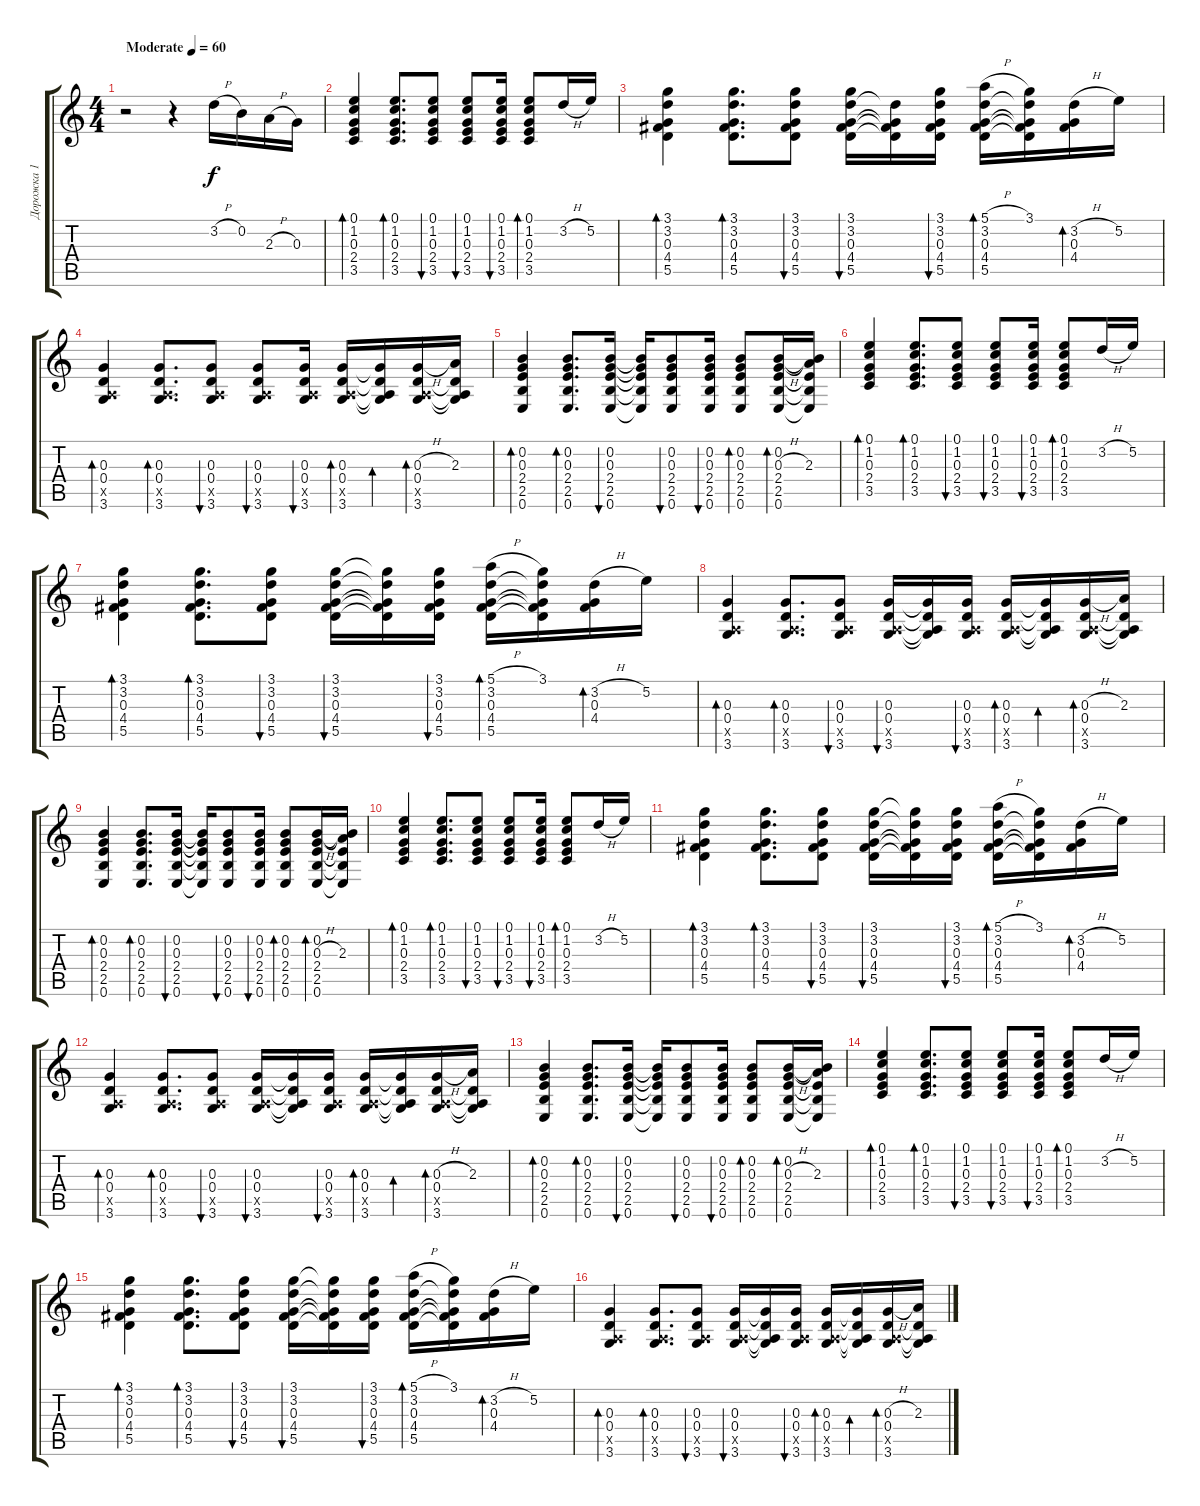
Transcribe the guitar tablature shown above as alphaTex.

\track ("Дорожка 1" "Дорожка 1") {instrument acousticguitarsteel}
\staff {score tabs}
\tuning (E4 B3 G3 D3 A2 E2) {hide}
\ts (4 4)
\tempo (60 "Moderate")
\clef g2
\ks c
r.2{dy f instrument acousticguitarsteel} r.4 3.2{h}.16 0.2.16 2.3{h}.16 0.3.16 |
(0.1 1.2 0.3 2.4 3.5).4{bd 60} (0.1 1.2 0.3 2.4 3.5).8{d bd 60} (0.1 1.2 0.3 2.4 3.5).8{bu 60} (0.1 1.2 0.3 2.4 3.5).8{bu 60} (0.1 1.2 0.3 2.4 3.5).16{bu 60} (0.1 1.2 0.3 2.4 3.5).8{bd 60} 3.2{h}.16 5.2.16 |
(3.1 3.2 0.3 4.4 5.5).4{bd 60} (3.1 3.2 0.3 4.4 5.5).8{d bd 60} (3.1 3.2 0.3 4.4 5.5).8{bu 60} (3.1 3.2 0.3 4.4 5.5).16{bu 60} (3.2{t} 0.3{t} 4.4{t} 5.5{t}).16 (3.1 3.2 0.3 4.4 5.5).16{bu 60} (5.1{h} 3.2 0.3 4.4 5.5).16{bd 60} (3.1 3.2{t} 0.3{t} 4.4{t} 5.5{t}).16 (3.2{h} 0.3 4.4).16{bd 60} 5.2.16 |
(0.3 0.4 0.5{x} 3.6).4{bd 60} (0.3 0.4 0.5{x} 3.6).8{d bd 60} (0.3 0.4 0.5{x} 3.6).8{bu 60} (0.3 0.4 0.5{x} 3.6).8{bu 60} (0.3 0.4 0.5{x} 3.6).16{bu 60} (0.3 0.4 0.5{x} 3.6).16{bd 60} (0.3{t} 0.4{t} 0.5{t} 3.6{t}).16{bd 60} (0.3{h} 0.4 0.5{x} 3.6).16{bd 60} (2.3 0.4{t} 0.5{t} 3.6{t}).16 |
(0.2 0.3 2.4 2.5 0.6).4{bd 60} (0.2 0.3 2.4 2.5 0.6).8{d bd 60} (0.2 0.3 2.4 2.5 0.6).16{bu 60} (0.2{t} 0.3{t} 2.4{t} 2.5{t} 0.6{t}).16 (0.2 0.3 2.4 2.5 0.6).8{bu 60} (0.2 0.3 2.4 2.5 0.6).16{bu 60} (0.2 0.3 2.4 2.5 0.6).8{bd 60} (0.2 0.3{h} 2.4 2.5 0.6).16{bd 60} (0.2{t} 2.3 2.4{t} 2.5{t} 0.6{t}).16 |
(0.1 1.2 0.3 2.4 3.5).4{bd 60} (0.1 1.2 0.3 2.4 3.5).8{d bd 60} (0.1 1.2 0.3 2.4 3.5).8{bu 60} (0.1 1.2 0.3 2.4 3.5).8{bu 60} (0.1 1.2 0.3 2.4 3.5).16{bu 60} (0.1 1.2 0.3 2.4 3.5).8{bd 60} 3.2{h}.16 5.2.16 |
(3.1 3.2 0.3 4.4 5.5).4{bd 60} (3.1 3.2 0.3 4.4 5.5).8{d bd 60} (3.1 3.2 0.3 4.4 5.5).8{bu 60} (3.1 3.2 0.3 4.4 5.5).16{bu 60} (3.1{t} 3.2{t} 0.3{t} 4.4{t} 5.5{t}).16 (3.1 3.2 0.3 4.4 5.5).16{bu 60} (5.1{h} 3.2 0.3 4.4 5.5).16{bd 60} (3.1 3.2{t} 0.3{t} 4.4{t} 5.5{t}).16 (3.2{h} 0.3 4.4).16{bd 60} 5.2.16 |
(0.3 0.4 0.5{x} 3.6).4{bd 60} (0.3 0.4 0.5{x} 3.6).8{d bd 60} (0.3 0.4 0.5{x} 3.6).8{bu 60} (0.3 0.4 0.5{x} 3.6).16{bu 60} (0.3{t} 0.4{t} 0.5{t} 3.6{t}).16 (0.3 0.4 0.5{x} 3.6).16{bu 60} (0.3 0.4 0.5{x} 3.6).16{bd 60} (0.3{t} 0.4{t} 0.5{t} 3.6{t}).16{bd 60} (0.3{h} 0.4 0.5{x} 3.6).16{bd 60} (2.3 0.4{t} 0.5{t} 3.6{t}).16 |
(0.2 0.3 2.4 2.5 0.6).4{bd 60} (0.2 0.3 2.4 2.5 0.6).8{d bd 60} (0.2 0.3 2.4 2.5 0.6).16{bu 60} (0.2{t} 0.3{t} 2.4{t} 2.5{t} 0.6{t}).16 (0.2 0.3 2.4 2.5 0.6).8{bu 60} (0.2 0.3 2.4 2.5 0.6).16{bu 60} (0.2 0.3 2.4 2.5 0.6).8{bd 60} (0.2 0.3{h} 2.4 2.5 0.6).16{bd 60} (0.2{t} 2.3 2.4{t} 2.5{t} 0.6{t}).16 |
(0.1 1.2 0.3 2.4 3.5).4{bd 60} (0.1 1.2 0.3 2.4 3.5).8{d bd 60} (0.1 1.2 0.3 2.4 3.5).8{bu 60} (0.1 1.2 0.3 2.4 3.5).8{bu 60} (0.1 1.2 0.3 2.4 3.5).16{bu 60} (0.1 1.2 0.3 2.4 3.5).8{bd 60} 3.2{h}.16 5.2.16 |
(3.1 3.2 0.3 4.4 5.5).4{bd 60} (3.1 3.2 0.3 4.4 5.5).8{d bd 60} (3.1 3.2 0.3 4.4 5.5).8{bu 60} (3.1 3.2 0.3 4.4 5.5).16{bu 60} (3.1{t} 3.2{t} 0.3{t} 4.4{t} 5.5{t}).16 (3.1 3.2 0.3 4.4 5.5).16{bu 60} (5.1{h} 3.2 0.3 4.4 5.5).16{bd 60} (3.1 3.2{t} 0.3{t} 4.4{t} 5.5{t}).16 (3.2{h} 0.3 4.4).16{bd 60} 5.2.16 |
(0.3 0.4 0.5{x} 3.6).4{bd 60} (0.3 0.4 0.5{x} 3.6).8{d bd 60} (0.3 0.4 0.5{x} 3.6).8{bu 60} (0.3 0.4 0.5{x} 3.6).16{bu 60} (0.3{t} 0.4{t} 0.5{t} 3.6{t}).16 (0.3 0.4 0.5{x} 3.6).16{bu 60} (0.3 0.4 0.5{x} 3.6).16{bd 60} (0.3{t} 0.4{t} 0.5{t} 3.6{t}).16{bd 60} (0.3{h} 0.4 0.5{x} 3.6).16{bd 60} (2.3 0.4{t} 0.5{t} 3.6{t}).16 |
(0.2 0.3 2.4 2.5 0.6).4{bd 60} (0.2 0.3 2.4 2.5 0.6).8{d bd 60} (0.2 0.3 2.4 2.5 0.6).16{bu 60} (0.2{t} 0.3{t} 2.4{t} 2.5{t} 0.6{t}).16 (0.2 0.3 2.4 2.5 0.6).8{bu 60} (0.2 0.3 2.4 2.5 0.6).16{bu 60} (0.2 0.3 2.4 2.5 0.6).8{bd 60} (0.2 0.3{h} 2.4 2.5 0.6).16{bd 60} (0.2{t} 2.3 2.4{t} 2.5{t} 0.6{t}).16 |
(0.1 1.2 0.3 2.4 3.5).4{bd 60} (0.1 1.2 0.3 2.4 3.5).8{d bd 60} (0.1 1.2 0.3 2.4 3.5).8{bu 60} (0.1 1.2 0.3 2.4 3.5).8{bu 60} (0.1 1.2 0.3 2.4 3.5).16{bu 60} (0.1 1.2 0.3 2.4 3.5).8{bd 60} 3.2{h}.16 5.2.16 |
(3.1 3.2 0.3 4.4 5.5).4{bd 60} (3.1 3.2 0.3 4.4 5.5).8{d bd 60} (3.1 3.2 0.3 4.4 5.5).8{bu 60} (3.1 3.2 0.3 4.4 5.5).16{bu 60} (3.1{t} 3.2{t} 0.3{t} 4.4{t} 5.5{t}).16 (3.1 3.2 0.3 4.4 5.5).16{bu 60} (5.1{h} 3.2 0.3 4.4 5.5).16{bd 60} (3.1 3.2{t} 0.3{t} 4.4{t} 5.5{t}).16 (3.2{h} 0.3 4.4).16{bd 60} 5.2.16 |
(0.3 0.4 0.5{x} 3.6).4{bd 60} (0.3 0.4 0.5{x} 3.6).8{d bd 60} (0.3 0.4 0.5{x} 3.6).8{bu 60} (0.3 0.4 0.5{x} 3.6).16{bu 60} (0.3{t} 0.4{t} 0.5{t} 3.6{t}).16 (0.3 0.4 0.5{x} 3.6).16{bu 60} (0.3 0.4 0.5{x} 3.6).16{bd 60} (0.3{t} 0.4{t} 0.5{t} 3.6{t}).16{bd 60} (0.3{h} 0.4 0.5{x} 3.6).16{bd 60} (2.3 0.4{t} 0.5{t} 3.6{t}).16
